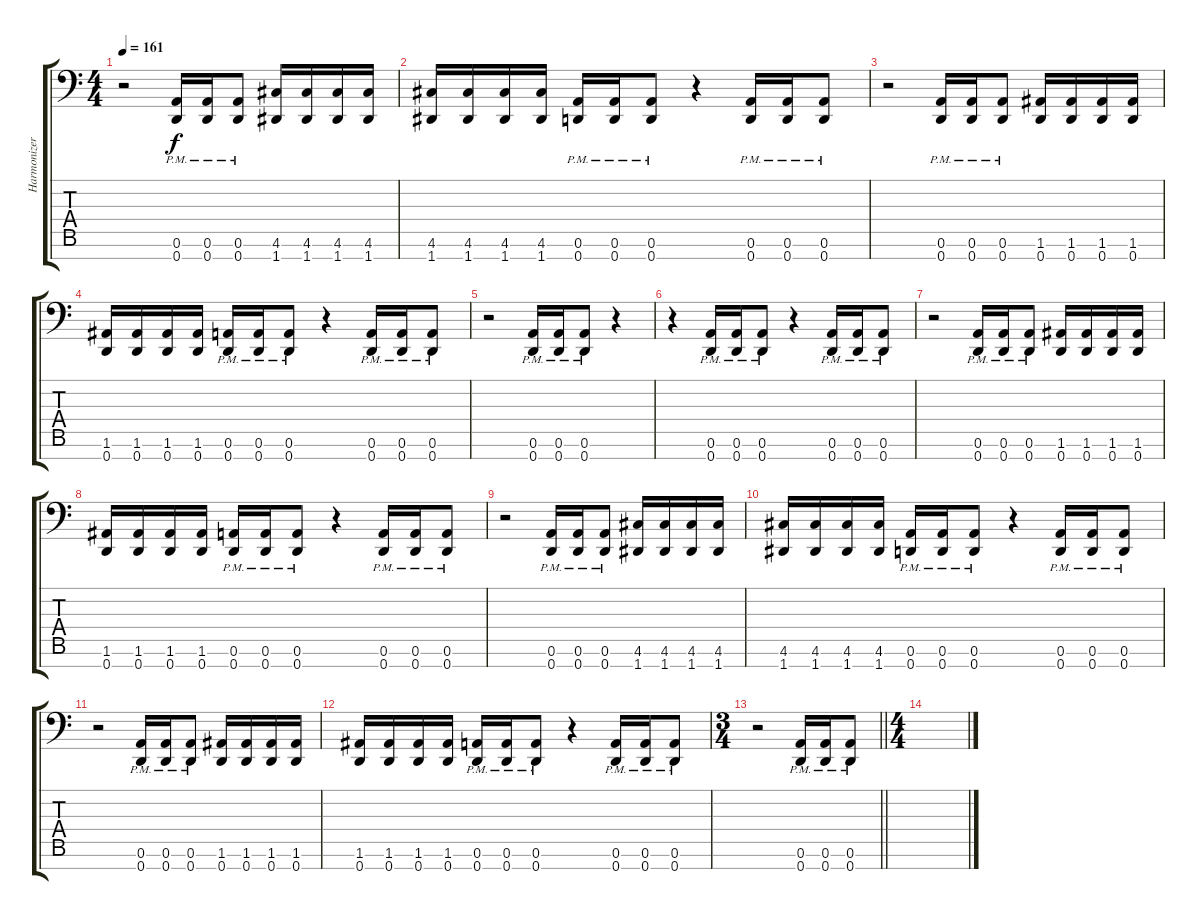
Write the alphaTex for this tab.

\track ("Harmonizer Dub" "Harmonizer") {instrument distortionguitar}
\staff {score tabs}
\tuning (A3 E3 D3 A2 D2 A1 D1) {hide}
\ts (4 4)
\tempo 161
\clef f4
\ks c
r.2{dy f} (0.6{pm} 0.7{pm}).16 (0.6{pm} 0.7{pm}).16 (0.6{pm} 0.7{pm}).8 (4.6 1.7).16 (4.6 1.7).16 (4.6 1.7).16 (4.6 1.7).16 |
(4.6 1.7).16 (4.6 1.7).16 (4.6 1.7).16 (4.6 1.7).16 (0.6{pm} 0.7{pm}).16 (0.6{pm} 0.7{pm}).16 (0.6{pm} 0.7{pm}).8 r.4 (0.6{pm} 0.7{pm}).16 (0.6{pm} 0.7{pm}).16 (0.6{pm} 0.7{pm}).8 |
r.2 (0.6{pm} 0.7{pm}).16 (0.6{pm} 0.7{pm}).16 (0.6{pm} 0.7{pm}).8 (1.6 0.7).16 (1.6 0.7).16 (1.6 0.7).16 (1.6 0.7).16 |
(1.6 0.7).16 (1.6 0.7).16 (1.6 0.7).16 (1.6 0.7).16 (0.6{pm} 0.7{pm}).16 (0.6{pm} 0.7{pm}).16 (0.6{pm} 0.7{pm}).8 r.4 (0.6{pm} 0.7{pm}).16 (0.6{pm} 0.7{pm}).16 (0.6{pm} 0.7{pm}).8 |
r.2 (0.6{pm} 0.7{pm}).16 (0.6{pm} 0.7{pm}).16 (0.6{pm} 0.7{pm}).8 r.4 |
r.4 (0.6{pm} 0.7{pm}).16 (0.6{pm} 0.7{pm}).16 (0.6{pm} 0.7{pm}).8 r.4 (0.6{pm} 0.7{pm}).16 (0.6{pm} 0.7{pm}).16 (0.6{pm} 0.7{pm}).8 |
r.2 (0.6{pm} 0.7{pm}).16 (0.6{pm} 0.7{pm}).16 (0.6{pm} 0.7{pm}).8 (1.6 0.7).16 (1.6 0.7).16 (1.6 0.7).16 (1.6 0.7).16 |
(1.6 0.7).16 (1.6 0.7).16 (1.6 0.7).16 (1.6 0.7).16 (0.6{pm} 0.7{pm}).16 (0.6{pm} 0.7{pm}).16 (0.6{pm} 0.7{pm}).8 r.4 (0.6{pm} 0.7{pm}).16 (0.6{pm} 0.7{pm}).16 (0.6{pm} 0.7{pm}).8 |
r.2 (0.6{pm} 0.7{pm}).16 (0.6{pm} 0.7{pm}).16 (0.6{pm} 0.7{pm}).8 (4.6 1.7).16 (4.6 1.7).16 (4.6 1.7).16 (4.6 1.7).16 |
(4.6 1.7).16 (4.6 1.7).16 (4.6 1.7).16 (4.6 1.7).16 (0.6{pm} 0.7{pm}).16 (0.6{pm} 0.7{pm}).16 (0.6{pm} 0.7{pm}).8 r.4 (0.6{pm} 0.7{pm}).16 (0.6{pm} 0.7{pm}).16 (0.6{pm} 0.7{pm}).8 |
r.2 (0.6{pm} 0.7{pm}).16 (0.6{pm} 0.7{pm}).16 (0.6{pm} 0.7{pm}).8 (1.6 0.7).16 (1.6 0.7).16 (1.6 0.7).16 (1.6 0.7).16 |
(1.6 0.7).16 (1.6 0.7).16 (1.6 0.7).16 (1.6 0.7).16 (0.6{pm} 0.7{pm}).16 (0.6{pm} 0.7{pm}).16 (0.6{pm} 0.7{pm}).8 r.4 (0.6{pm} 0.7{pm}).16 (0.6{pm} 0.7{pm}).16 (0.6{pm} 0.7{pm}).8 |
\ts (3 4)
\barLineRight lightlight
r.2 (0.6{pm} 0.7{pm}).16 (0.6{pm} 0.7{pm}).16 (0.6{pm} 0.7{pm}).8 |
\ts (4 4)
\section ("" "")
